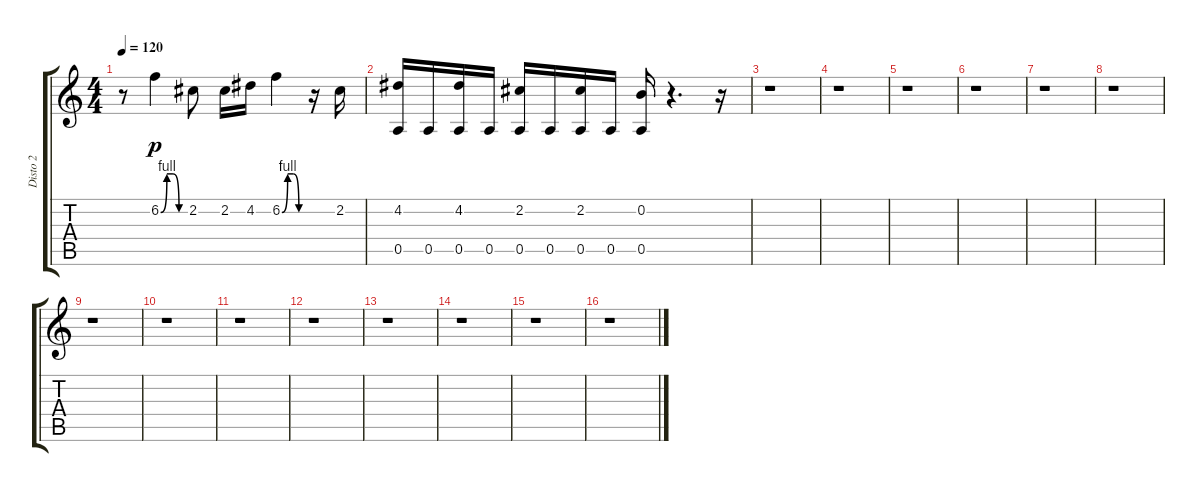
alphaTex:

\track ("Disto 2" "Disto 2") {instrument distortionguitar}
\staff {score tabs}
\tuning (E4 B3 G3 D3 A2 E2) {hide}
\ts (4 4)
\tempo 120
\clef g2
\ks c
r.8{dy p} 6.2{be (custom 0 0 15 4 30 4 45 0 60 0)}.4 2.2.8 2.2.16 4.2.16 6.2{be (custom 0 0 15 4 30 4 45 0 60 0)}.4 r.16 2.2.16 |
(4.2 0.5).16 0.5.16 (4.2 0.5).16 0.5.16 (2.2 0.5).16 0.5.16 (2.2 0.5).16 0.5.16 (0.2 0.5).16 r.4{d} r.16 |
r.1 |
r.1 |
r.1 |
r.1 |
r.1 |
r.1 |
r.1 |
r.1 |
r.1 |
r.1 |
r.1 |
r.1 |
r.1 |
r.1
